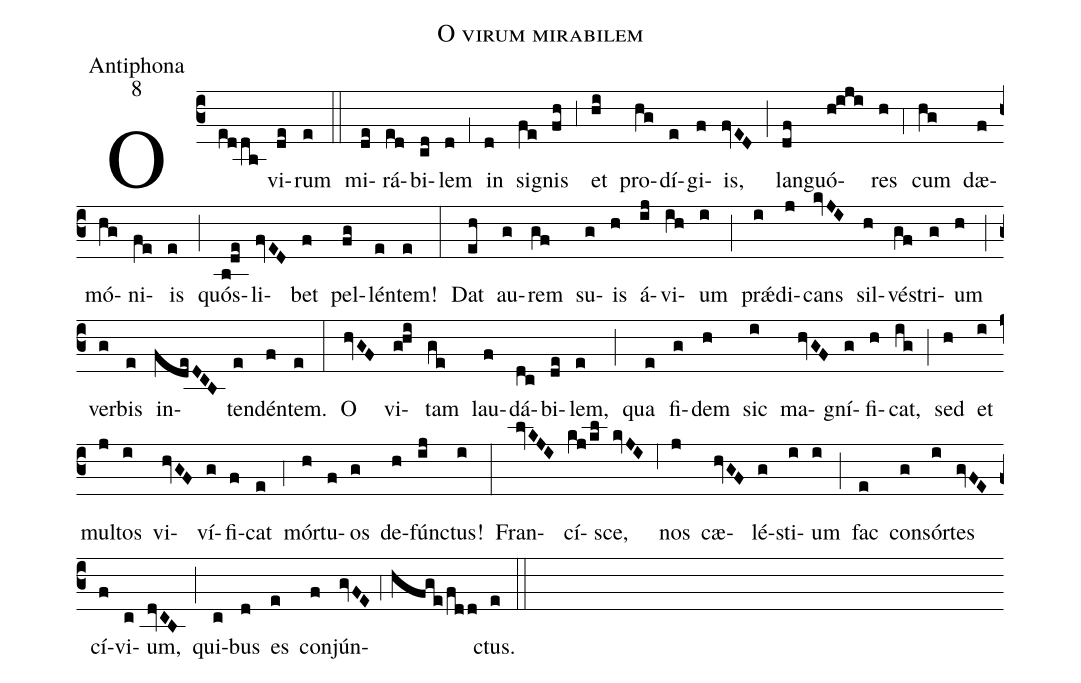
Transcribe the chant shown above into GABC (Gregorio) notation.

name:O virum mirabilem;
office-part:Antiphona;
mode:8;
%%
(c3) O(eddb) vi(de)rum(e) (::) mi(de)rá(ed)bi(cd)lem(d) (;1) in(d) si(fe)gnis(fh) (;3) et(hi) pro(hg)dí(e)gi(f)is,(fvED) (;) lan(df)guó(h!iji)res(h) (;4) cum(hg) dæ(f)mó(hg)ni(fe)is(e) (;) quós(b!de)li(fvED)bet(f) pel(fg)lén(e)tem!(e) (:) Dat(eh) au(g)rem(gf) su(g)is(h) á(ij)vi(ih)um(i) (;) pr<sp>'ae</sp>(i)di(j)cans(kvJI) sil(h)vé(gf)stri(g)um(h) (;) ver(g)bis(e) in(fdeDCB)ten(e)dén(f)tem.(e) (:) O(hvGF) vi(g!hi)tam(ge) lau(f)dá(dc)bi(de)lem,(e) (;) qua(e) fi(g)dem(h) sic(i) ma(hvGF)gní(g)fi(h)cat,(ig) (;) sed(h) et(i) mul(j)tos(i) vi(hvGF)ví(g)fi(f)cat(e) (;4) mór(h)tu(f)os(g) de(h)fún(ij)ctus!(i) (:) Fran(lvKJI)cí(kj/kl)sce,(kvJI) (;6) nos(j) cæ(hvGF)lé(g)sti(i)um(i) (;) fac(e) con(g)sór(i)tes(gvFE) cí(f)vi(c)um,(dvCB) (;) qui(c)bus(d) es(e) con(f)jún(gvFE;4hfge/fdd)ctus.(e) (::)
